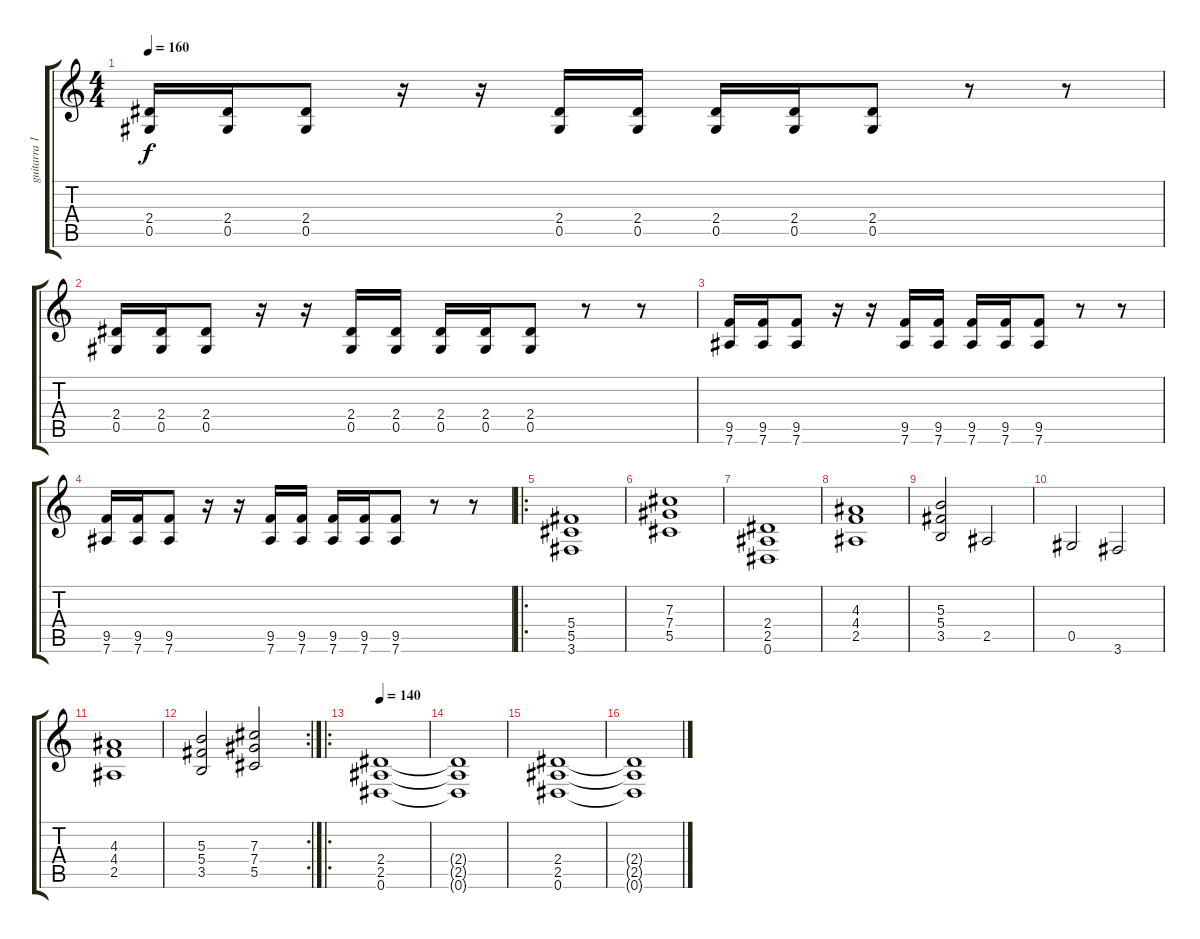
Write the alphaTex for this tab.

\track ("guitarra 1" "guitarra 1") {instrument distortionguitar}
\staff {score tabs}
\tuning (Eb4 Bb3 Gb3 Db3 Ab2 Eb2) {hide}
\ts (4 4)
\tempo 160
\clef g2
\ks c
(2.4 0.5).16{dy f} (2.4 0.5).16 (2.4 0.5).8 r.16 r.16 (2.4 0.5).16 (2.4 0.5).16 (2.4 0.5).16 (2.4 0.5).16 (2.4 0.5).8 r.8 r.8 |
(2.4 0.5).16 (2.4 0.5).16 (2.4 0.5).8 r.16 r.16 (2.4 0.5).16 (2.4 0.5).16 (2.4 0.5).16 (2.4 0.5).16 (2.4 0.5).8 r.8 r.8 |
(9.5 7.6).16 (9.5 7.6).16 (9.5 7.6).8 r.16 r.16 (9.5 7.6).16 (9.5 7.6).16 (9.5 7.6).16 (9.5 7.6).16 (9.5 7.6).8 r.8 r.8 |
(9.5 7.6).16 (9.5 7.6).16 (9.5 7.6).8 r.16 r.16 (9.5 7.6).16 (9.5 7.6).16 (9.5 7.6).16 (9.5 7.6).16 (9.5 7.6).8 r.8 r.8 |
\ro
(5.4 5.5 3.6).1 |
(7.3 7.4 5.5).1 |
(2.4 2.5 0.6).1 |
(4.3 4.4 2.5).1 |
(5.3 5.4 3.5).2 2.5.2 |
0.5.2 3.6.2 |
(4.3 4.4 2.5).1 |
\rc 2
(5.3 5.4 3.5).2 (7.3 7.4 5.5).2 |
\ro
\tempo 140
(2.4 2.5 0.6).1 |
(2.4{t} 2.5{t} 0.6{t}).1 |
(2.4 2.5 0.6).1 |
(2.4{t} 2.5{t} 0.6{t}).1
